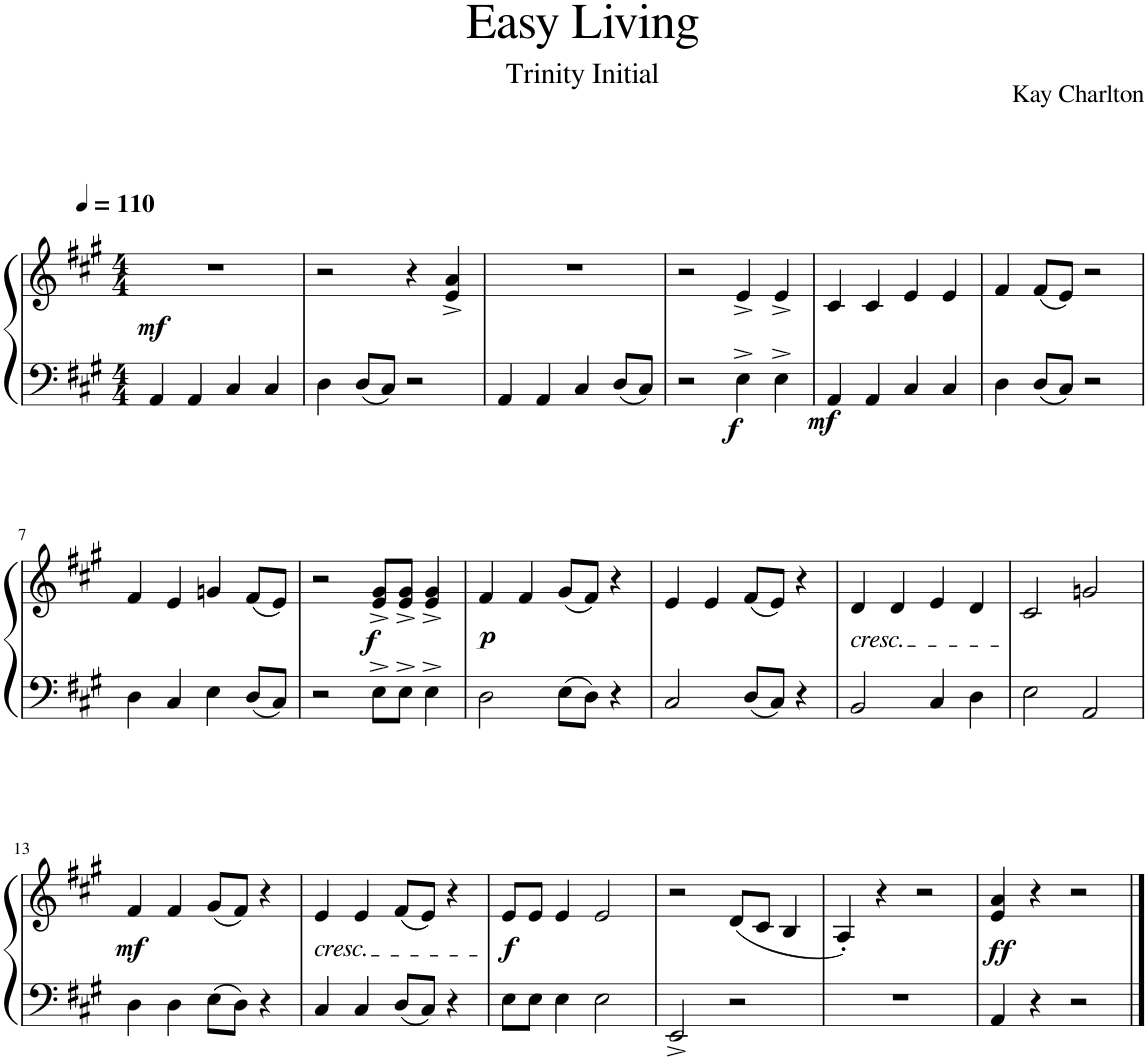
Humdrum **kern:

**kern	**kern	**dynam
*part1	*part1	*part1
*staff2	*staff1	*staff1/2
*I"Piano	*	*
*I'Pno.	*	*
*clefF4	*clefG2	*
*k[f#c#g#]	*k[f#c#g#]	*
*M4/4	*M4/4	*
*MM110	*MM110	*
=1	=1	=1
!	!	!LO:DY:b
4AA/	1r	mf
4AA/	.	.
4C#/	.	.
4C#/	.	.
=2	=2	=2
4D\	2r	.
8D/L	.	.
8C#/J	.	.
2r	4r	.
.	4e/^ 4a/^	.
=3	=3	=3
4AA/	1r	.
4AA/	.	.
4C#/	.	.
8D/L	.	.
8C#/J	.	.
=4	=4	=4
2r	2r	.
!	!	!LO:DY:b=2
4E^\	4e^/	f
4E^\	4e^/	.
=5	=5	=5
!	!	!LO:DY:b=2
4AA/	4c#/	mf
4AA/	4c#/	.
4C#/	4e/	.
4C#/	4e/	.
=6	=6	=6
4D\	4f#/	.
8D/L	(8f#/L	.
8C#/J	8e/J)	.
2r	2r	.
!!LO:LB:g=z
=7	=7	=7
4D\	4f#/	.
4C#/	4e/	.
4E\	4gn/	.
8D/L	(8f#/L	.
8C#/J	8e/J)	.
=8	=8	=8
2r	2r	.
!	!	!LO:DY:b
8E^\L	8e/^ 8g#/^L	f
8E^\J	8e/^ 8g#/^J	.
4E^\	4e/^ 4g#/^	.
=9	=9	=9
!	!	!LO:DY:b
2D\	4f#/	p
.	4f#/	.
8E\L	(8g#/L	.
8D\J	8f#/J)	.
4r	4r	.
=10	=10	=10
2C#/	4e/	.
.	4e/	.
8D/L	(8f#/L	.
8C#/J	8e/J)	.
4r	4r	.
=11	=11	=11
!	!LO:TX:b:i:t=cresc.	!
2BB/	4d/	.
.	4d/	.
4C#/	4e/	.
4D\	4d/	.
=12	=12	=12
2E\	2c#/	.
2AA/	2gn/	.
!!LO:LB:g=z
=13	=13	=13
!	!	!LO:DY:b
4D\	4f#/	mf
4D\	4f#/	.
8E\L	(8g#/L	.
8D\J	8f#/J)	.
4r	4r	.
=14	=14	=14
!	!LO:TX:b:i:t=cresc.	!
4C#/	4e/	.
4C#/	4e/	.
8D/L	(8f#/L	.
8C#/J	8e/J)	.
4r	4r	.
=15	=15	=15
!	!	!LO:DY:b
8E\L	8e/L	f
8E\J	8e/J	.
4E\	4e/	.
2E\	2e/	.
=16	=16	=16
2EE^/	2r	.
2r	(8d/L	.
.	8c#/J	.
.	4B/	.
=17	=17	=17
1r	4A'/)	.
.	4r	.
.	2r	.
=18	=18	=18
!	!	!LO:DY:b
4AA/	4e/ 4a/	ff
4r	4r	.
2r	2r	.
==	==	==
*-	*-	*-
